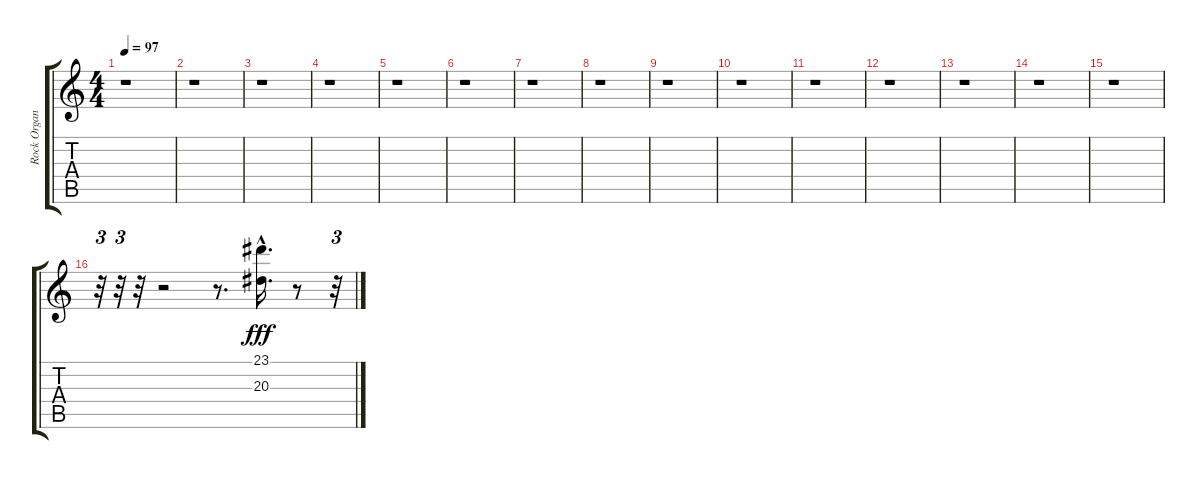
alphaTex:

\track ("Rock Organ" "Rock Organ") {instrument rockorgan}
\staff {score tabs}
\tuning (E4 B3 G3 D3 A2 E2) {hide}
\ts (4 4)
\tempo 97
\clef g2
\ks c
r.1{dy fff instrument rockorgan} |
r.1 |
r.1 |
r.1 |
r.1 |
r.1 |
r.1 |
r.1 |
r.1 |
r.1 |
r.1 |
r.1 |
r.1 |
r.1 |
r.1 |
r.32{tu (3 2)} r.32{tu (3 2)} r.32 r.2 r.8{d} (23.1{hac} 20.3{hac}).16{d} r.8 r.32{tu (3 2)}
